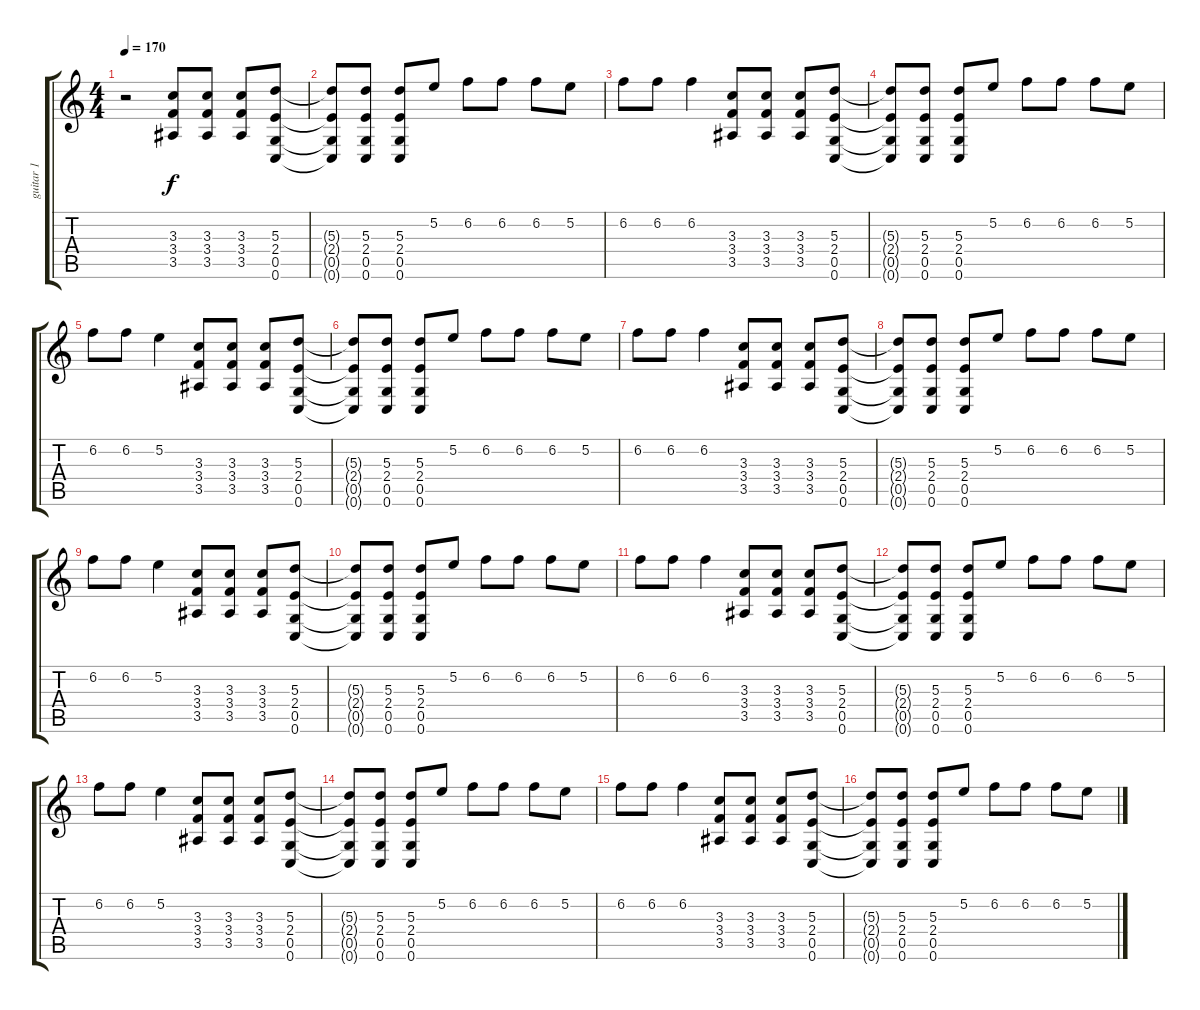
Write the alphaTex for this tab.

\track ("guitar 1" "guitar 1") {instrument distortionguitar}
\staff {score tabs}
\tuning (E4 B3 A3 D3 G2 C2) {hide}
\ts (4 4)
\tempo 170
\clef g2
\ks c
r.2{dy f instrument distortionguitar} (3.3 3.4 3.5).8 (3.3 3.4 3.5).8 (3.3 3.4 3.5).8 (5.3 2.4 0.5 0.6).8 |
(5.3{t} 2.4{t} 0.5{t} 0.6{t}).8 (5.3 2.4 0.5 0.6).8 (5.3 2.4 0.5 0.6).8 5.2.8 6.2.8 6.2.8 6.2.8 5.2.8 |
6.2.8 6.2.8 6.2.4 (3.3 3.4 3.5).8 (3.3 3.4 3.5).8 (3.3 3.4 3.5).8 (5.3 2.4 0.5 0.6).8 |
(5.3{t} 2.4{t} 0.5{t} 0.6{t}).8 (5.3 2.4 0.5 0.6).8 (5.3 2.4 0.5 0.6).8 5.2.8 6.2.8 6.2.8 6.2.8 5.2.8 |
6.2.8 6.2.8 5.2.4 (3.3 3.4 3.5).8 (3.3 3.4 3.5).8 (3.3 3.4 3.5).8 (5.3 2.4 0.5 0.6).8 |
(5.3{t} 2.4{t} 0.5{t} 0.6{t}).8 (5.3 2.4 0.5 0.6).8 (5.3 2.4 0.5 0.6).8 5.2.8 6.2.8 6.2.8 6.2.8 5.2.8 |
6.2.8 6.2.8 6.2.4 (3.3 3.4 3.5).8 (3.3 3.4 3.5).8 (3.3 3.4 3.5).8 (5.3 2.4 0.5 0.6).8 |
(5.3{t} 2.4{t} 0.5{t} 0.6{t}).8 (5.3 2.4 0.5 0.6).8 (5.3 2.4 0.5 0.6).8 5.2.8 6.2.8 6.2.8 6.2.8 5.2.8 |
6.2.8 6.2.8 5.2.4 (3.3 3.4 3.5).8 (3.3 3.4 3.5).8 (3.3 3.4 3.5).8 (5.3 2.4 0.5 0.6).8 |
(5.3{t} 2.4{t} 0.5{t} 0.6{t}).8 (5.3 2.4 0.5 0.6).8 (5.3 2.4 0.5 0.6).8 5.2.8 6.2.8 6.2.8 6.2.8 5.2.8 |
6.2.8 6.2.8 6.2.4 (3.3 3.4 3.5).8 (3.3 3.4 3.5).8 (3.3 3.4 3.5).8 (5.3 2.4 0.5 0.6).8 |
(5.3{t} 2.4{t} 0.5{t} 0.6{t}).8 (5.3 2.4 0.5 0.6).8 (5.3 2.4 0.5 0.6).8 5.2.8 6.2.8 6.2.8 6.2.8 5.2.8 |
6.2.8 6.2.8 5.2.4 (3.3 3.4 3.5).8 (3.3 3.4 3.5).8 (3.3 3.4 3.5).8 (5.3 2.4 0.5 0.6).8 |
(5.3{t} 2.4{t} 0.5{t} 0.6{t}).8 (5.3 2.4 0.5 0.6).8 (5.3 2.4 0.5 0.6).8 5.2.8 6.2.8 6.2.8 6.2.8 5.2.8 |
6.2.8 6.2.8 6.2.4 (3.3 3.4 3.5).8 (3.3 3.4 3.5).8 (3.3 3.4 3.5).8 (5.3 2.4 0.5 0.6).8 |
(5.3{t} 2.4{t} 0.5{t} 0.6{t}).8 (5.3 2.4 0.5 0.6).8 (5.3 2.4 0.5 0.6).8 5.2.8 6.2.8 6.2.8 6.2.8 5.2.8
